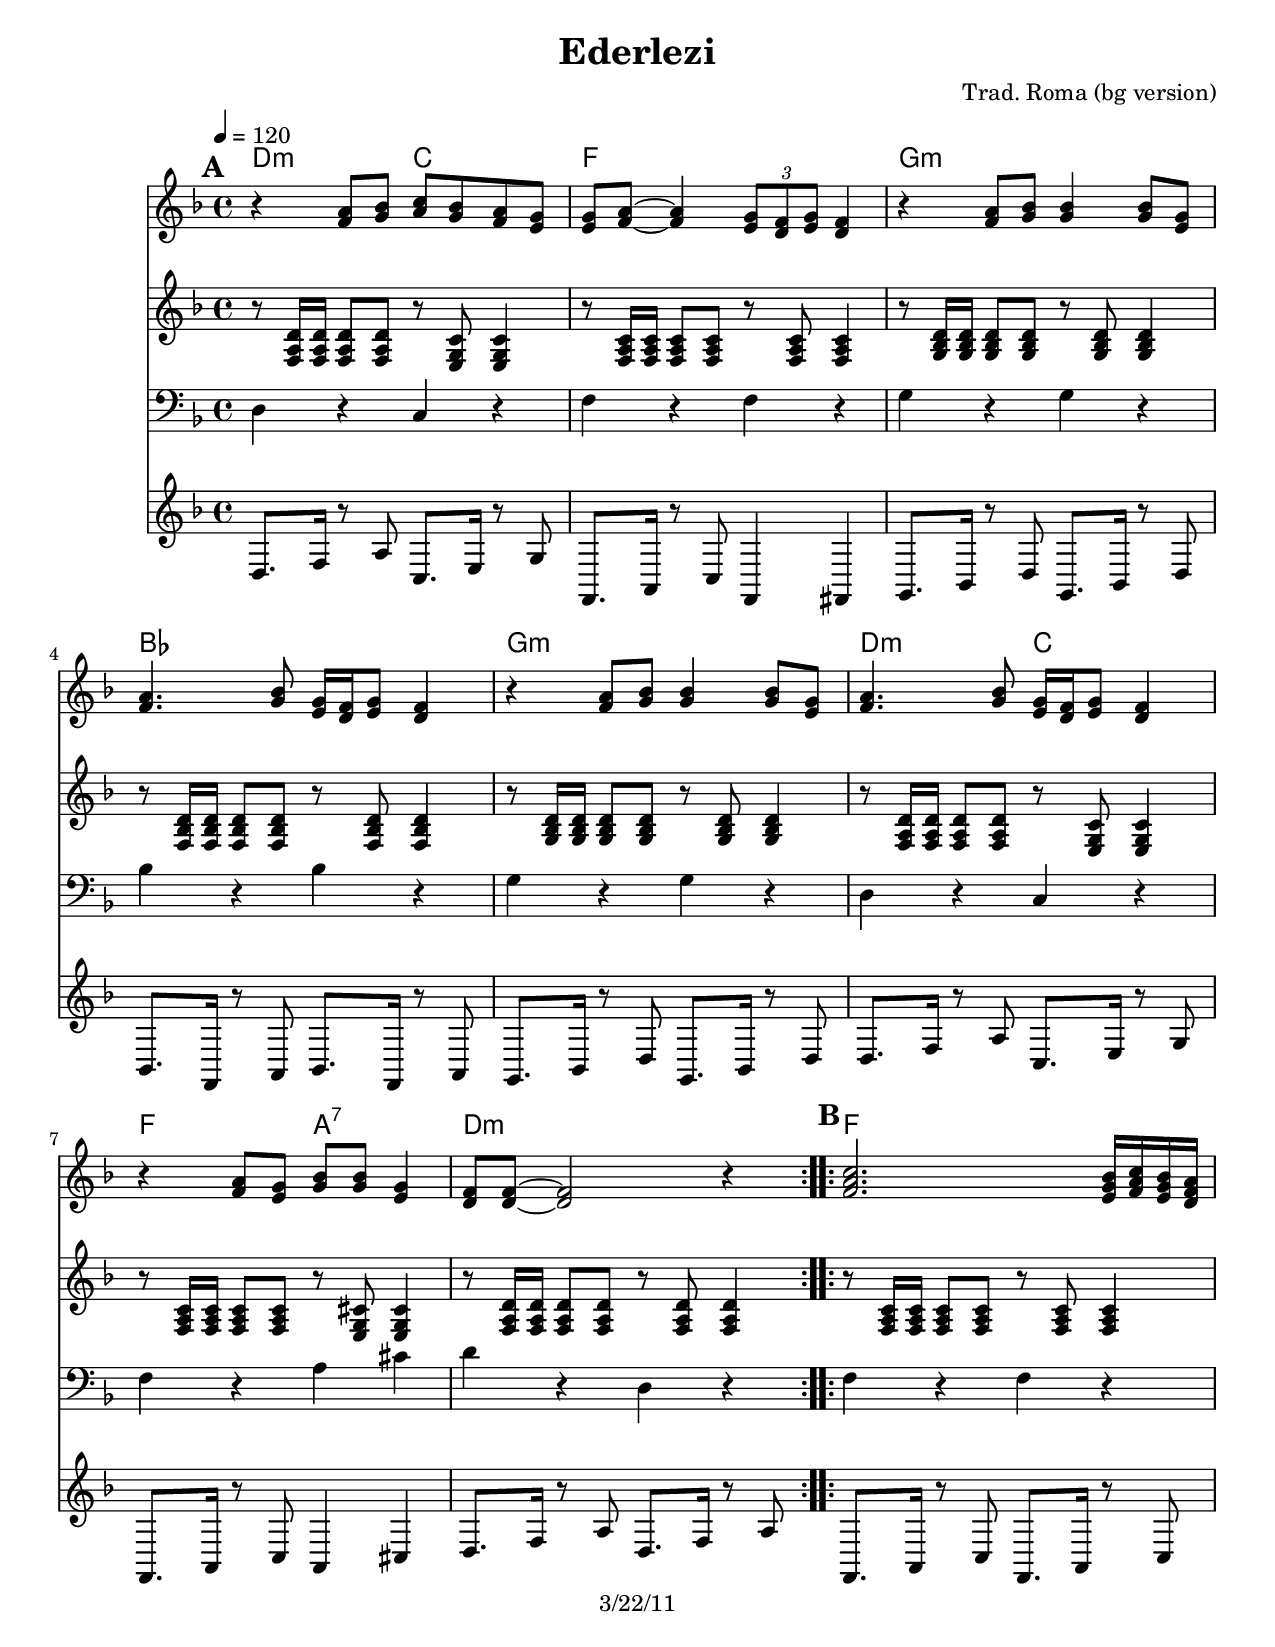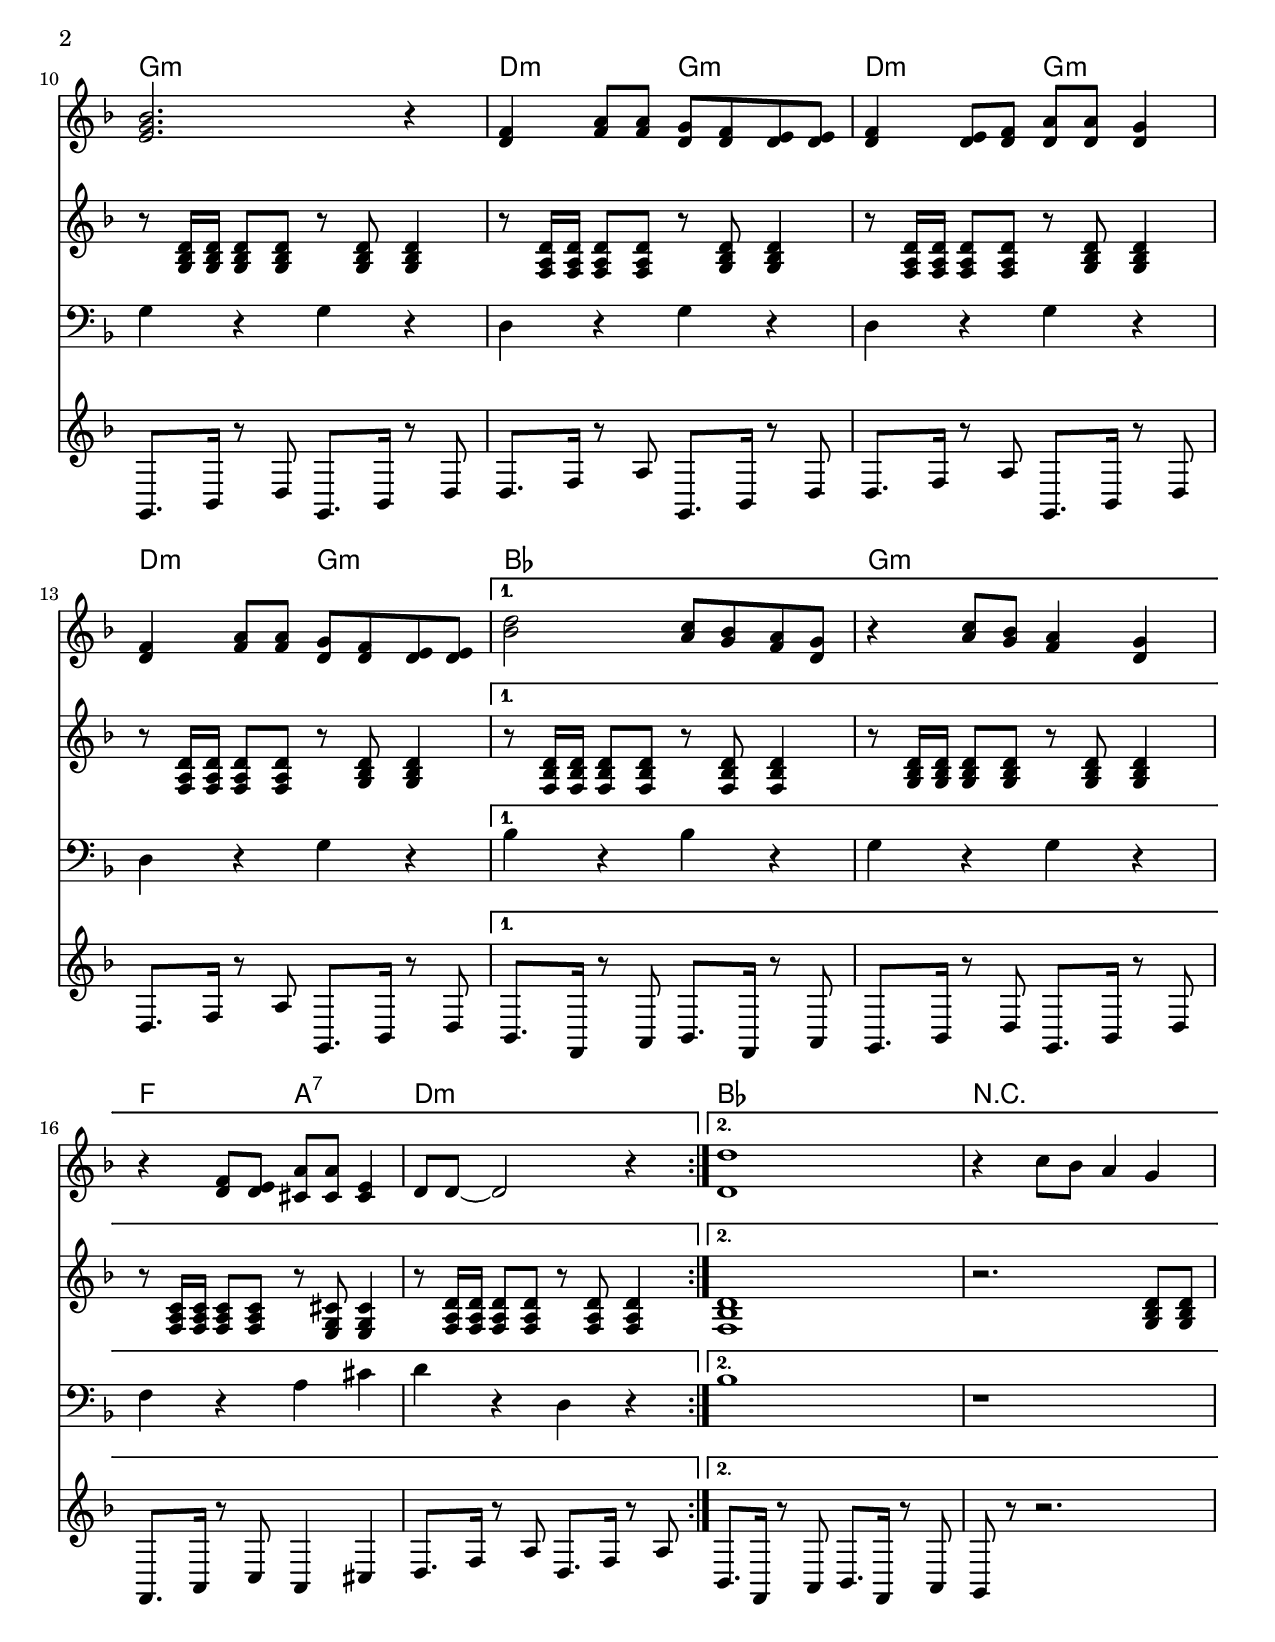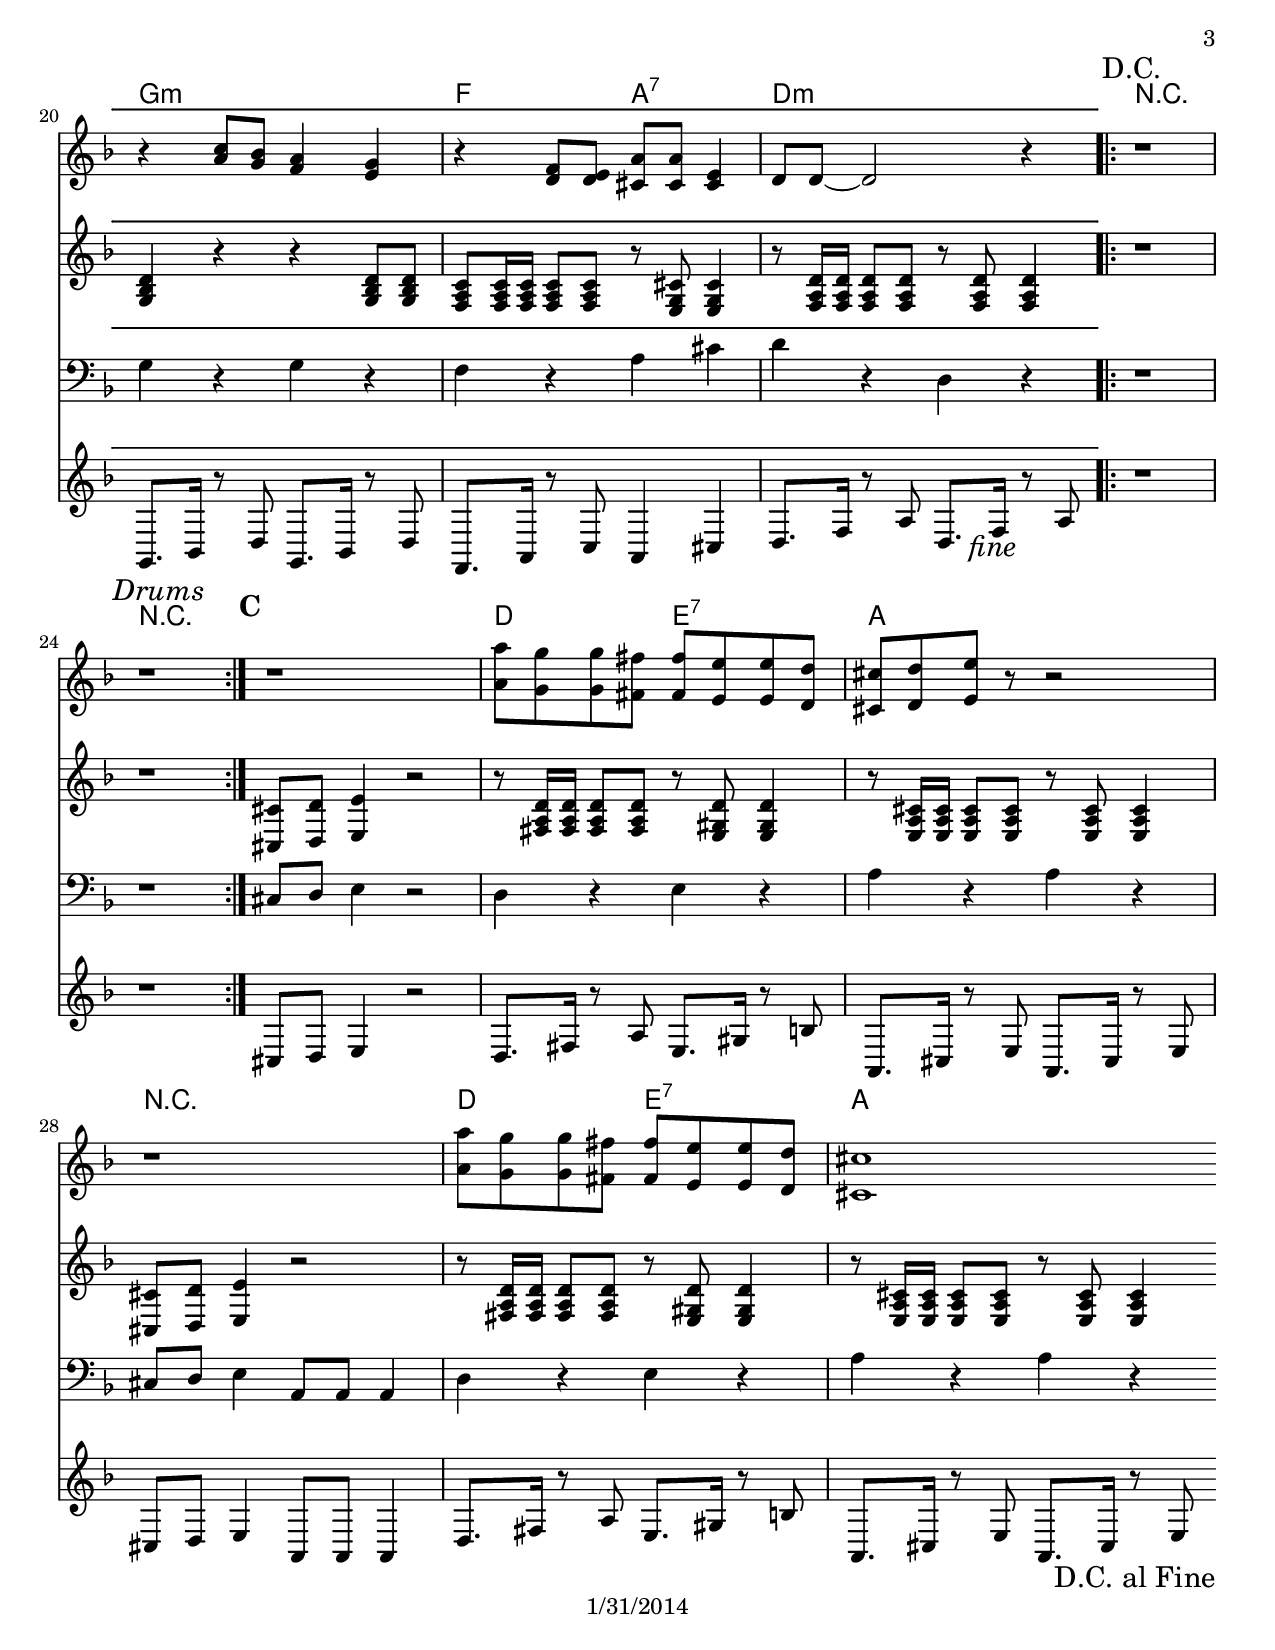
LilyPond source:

\version "2.12.3"

\header { 
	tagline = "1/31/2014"
	title = "Ederlezi"
	composer = "Trad. Roma (bg version)"
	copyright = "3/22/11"

	}
%description: Traditional <a href="http://voiceofroma.com/">Roma</a> song named for the annual Roma spring festival.  The lyrics declare, "We are all Roma."

%place a mark at bottom right
markdownright = { \once \override Score.RehearsalMark #'break-visibility = #begin-of-line-invisible \once \override Score.RehearsalMark #'self-alignment-X = #RIGHT \once \override Score.RehearsalMark #'direction = #DOWN }


% music pieces
%part: melody
melody = {
	\relative c' { \key d \minor

	\mark \default %A
	\repeat volta 2 {
	  r4 <f a>8 <g bes> <a c> <g bes> <f a> <e g> |
	  <e g> <f a>~ <f a>4 \times 2/3 { <e g>8 <d f> <e g> } <d f>4 |
	  r4 <f a>8 <g bes> <g bes>4 <g bes>8 <e g> |
	  <f a>4. <g bes>8 <e g>16 <d f> <e g>8 <d f>4 |
	  r4 <f a>8 <g bes> <g bes>4 <g bes>8 <e g> |
	  <f a>4. <g bes>8 <e g>16 <d f> <e g>8  <d f>4 |
	  r4 <f a>8 <e g> <g bes> <g bes> <e g>4 | <d f>8 <d f>~ <d f>2 r4 |
	}

	\mark \default %B
	\repeat volta 2 {
	  <f a c>2. <e g bes>16 <f a c> <e g bes> <d f a> | <e g bes>2. r4 |
	  <d f> <f a>8 <f a> <d g> <d f> <d e> <d e> | 
	  <d f>4 <d e>8 <d f> <d a'> <d a'> <d g>4 |
	  <d f>4 <f a>8 <f a> <d g> <d f> <d e> <d e> | }
	  \alternative {
		{ <bes' d>2 <a c>8 <g bes> <f a> <d g> | r4 <a' c>8 <g bes> <f a>4 <d g> |
		r4 <d f>8 <d e> <cis a'> <cis a'> <cis e>4 | d8 d~ d2 r4 | }
		{ <d d'>1 | r4 c'8 bes a4 g | r4 <a c>8 <g bes> <f a>4 <e g> |
		r4 <d f>8 <d e> <cis a'> <cis a'> <cis e>4 | d8 d~ d2 \markdownright \mark \markup { \italic "fine" } r4\mark \markup { "D.C." }  | }
	  }

	\repeat volta 2 { r1 \mark \markup { \italic "Drums" } | r1 | }

	\mark \default %C 
	  r1 | <a' a'>8 <g g'> <g g'> <fis fis'> <fis fis'> <e e'> <e e'> <d d'> | 
	  <cis cis'> <d d'> <e e'> r r2 | r1 |
	  <a a'>8 <g g'> <g g'> <fis fis'> <fis fis'> <e e'> <e e'> <d d'> | 	
	  <cis cis'>1 | \bar ".|" \markdownright \mark "D.C. al Fine"

}
}
%part: tenor
tenor = {
	\relative c { \key d \minor

	\mark \default %A
	\repeat volta 2 {
	  r8 <f a d>16 <f a d>16 <f a d>8 <f a d>8 r <e g c> <e g c>4 | r8 <f a c>16 <f a c>16 <f a c>8 <f a c>8 r <f a c> <f a c>4 | 
	  r8 <g bes d>16 <g bes d>16 <g bes d>8 <g bes d>8 r <g bes d> <g bes d>4 | r8 <f bes d>16 <f bes d>16 <f bes d>8 <f bes d>8 r <f bes d> <f bes d>4 | 
	  r8 <g bes d>16 <g bes d>16 <g bes d>8 <g bes d>8 r <g bes d> <g bes d>4 | r8 <f a d>16 <f a d>16 <f a d>8 <f a d>8 r <e g c> <e g c>4 |
	  r8 <f a c>16 <f a c>16 <f a c>8 <f a c>8 r <e g cis> <e g cis>4 | r8 <f a d>16 <f a d>16 <f a d>8 <f a d>8 r <f a d> <f a d>4 | 
	}

	\mark \default %B
	\repeat volta 2 {
	  r8 <f a c>16 <f a c>16 <f a c>8 <f a c>8 r <f a c> <f a c>4 | 
	  r8 <g bes d>16 <g bes d>16 <g bes d>8 <g bes d>8 r <g bes d> <g bes d>4 | 
	  r8 <f a d>16 <f a d>16 <f a d>8 <f a d>8 r <g bes d> <g bes d>4 | 
	  r8 <f a d>16 <f a d>16 <f a d>8 <f a d>8 r <g bes d> <g bes d>4 | 
	  r8 <f a d>16 <f a d>16 <f a d>8 <f a d>8 r <g bes d> <g bes d>4 | }
	  \alternative {
		{ r8 <f bes d>16 <f bes d>16 <f bes d>8 <f bes d>8 r <f bes d> <f bes d>4 |
	  	r8 <g bes d>16 <g bes d>16 <g bes d>8 <g bes d>8 r <g bes d> <g bes d>4 | 
	  	r8 <f a c>16 <f a c>16 <f a c>8 <f a c>8 r <e g cis> <e g cis>4 | 
	  	r8 <f a d>16 <f a d>16 <f a d>8 <f a d>8 r <f a d> <f a d>4 | }
		{ <f bes d>1 | r2. <g bes d>8 <g bes d> |  
%	  r8 <g bes d>16 <g bes d>16 <g bes d>8 <g bes d>8 r <g bes d> <g bes d>4 | 
		<g bes d>4 r r <g bes d>8 <g bes d> |
	  <f a c>8 <f a c>16 <f a c>16 <f a c>8 <f a c>8 r <e g cis> <e g cis>4 | 
	  	r8 <f a d>16 <f a d>16 <f a d>8 <f a d>8 r <f a d> \markdownright \mark \markup { \italic "fine" } <f a d>4\mark \markup { "D.C." } | }
	  }
	
	\repeat volta 2 { r1 \mark \markup { \italic "Drums" } | r1 | }
	

	\mark \default %C
	  <cis cis'>8 <d d'> <e e'>4 r2 | 
	  	r8 <fis a d>16 <fis a d>16 <fis a d>8 <fis a d>8 r <e gis d'> <e gis d'>4 | 
	  	r8 <e a cis>16 <e a cis>16 <e a cis>8 <e a cis>8 r <e a cis> <e a cis>4 | 
	  <cis cis'>8 <d d'> <e e'>4 r2 | 
	  	r8 <fis a d>16 <fis a d>16 <fis a d>8 <fis a d>8 r <e gis d'> <e gis d'>4 | 
	  	r8 <e a cis>16 <e a cis>16 <e a cis>8 <e a cis>8 r <e a cis> <e a cis>4 | 
	  \bar ".|" \markdownright \mark "D.C. al Fine" 
}
}


%part: bass
bass = {
	\relative c { \key d \minor

	\mark \default %A
	\repeat volta 2 {
	  d4 r c r | f r f r | g r g r | bes r bes r | 
	  g r g r | d r c r | f r a cis | d r d, r |
	}	
	
	\mark \default %B 
	\repeat volta 2 {
	  f r f r | g r g r |d r g r | d r g r | d r g r | }
	  \alternative {
		{ bes r bes r | g r g r | f r a cis | d r d, r | }
		{ bes'1 | r | g4 r g r | f r a cis | d r d, \markdownright \mark \markup { \italic "fine" } r\mark \markup { "D.C." } | }
	  }

	\repeat volta 2 { r1 \mark \markup { \italic "Drums" } | r1 | }

	\mark \default %C
	cis8 d e4 r2 | d4 r e r | a r a r | cis,8 d e4 a,8 a a4 |
	d r e r | a r a r | \bar ".|" \markdownright \mark "D.C. al Fine"
}
}

%part: hardbass
hardbass = {
	\relative c { \key d \minor

	\mark \default %A
	\repeat volta 2 {
	  d8. f16 r8 a c,8. e16 r8 g |
	 f,8. a16 r8 c f,4 fis |
	 g8. bes16 r8 d g,8. bes16 r8 d |
	 bes8. f16 r8 a bes8. f16 r8 a |
	 
	  g8. bes16 r8 d g,8. bes16 r8 d |
	 d8. f16 r8 a c,8. e16 r8 g |
	 f,8. a16 r8 c a4 cis |
	 d8. f16 r8 a d,8. f16 r8 a |
	
	}	
	
	\mark \default %B 
	\repeat volta 2 {
	  f,8. a16 r8 c f,8. a16 r8 c |
	 g8. bes16 r8 d g,8. bes16 r8 d |
	d8. f16 r8 a g,8. bes16 r8 d |
	 d8. f16 r8 a g,8. bes16 r8 d |
	 d8. f16 r8 a g,8. bes16 r8 d |
	 }
	  \alternative {
		{ bes8. f16 r8 a bes8. f16 r8 a |
	 g8. bes16 r8 d g,8. bes16 r8 d |
	 f,8. a16 r8 c a4 cis |
	 d8. f16 r8 a d,8. f16 r8 a |
	 }
		{ bes,8. f16 r8 a bes8. f16 r8 a |
	 g8 r r2. |
	 g8. bes16 r8 d g,8. bes16 r8 d |
	 f,8. a16 r8 c a4 cis |
	 d8. f16 r8 a d,8. f16 \markdownright \mark \markup { \italic "fine" } r8 a \mark \markup { "D.C." } |
	 }
	  }

	\repeat volta 2 { r1 \mark \markup { \italic "Drums" } |
	 r1 |
	 }

	\mark \default %C
	cis,8 d e4 r2 |
	 d8. fis16 r8 a e8. gis16 r8 b |
	 a,8. cis16 r8 e a,8. cis16 r8 e |
	 cis8 d e4 a,8 a a4 |
	
	d8. fis16 r8 a e8. gis16 r8 b |
	 a,8. cis16 r8 e a,8. cis16 r8 e | \bar ".|" \markdownright \mark "D.C. al Fine"
}
}

%part: changes
changes = \chordmode {
	%A
	d2:m c | f1 | g:m | bes | g:m | d2:m c | f a:7 | d1:m |

	%B
	f1 | g:m | d2:m g:m | d:m g:m | d:m g:m | 
	   bes1 | g:m | f2 a:7 | d1:m | 
	   bes1 | R | g:m | f2 a:7 | d1:m | 
	 
	%drums
	R | R |
	%C	
	R | d2 e:7 | a1 | R | d2 e:7 | a1 |
 }

%%Generated layout
#(set-default-paper-size "letter")
\book {
	\score { <<
			\set Score.markFormatter = #format-mark-box-numbers
			
		\transpose c c \new ChordNames { \set chordChanges = ##t \changes }
		\new Staff \with { \consists "Volta_engraver" } {  \set Staff.midiInstrument = #"trumpet" \clef treble
			\tempo  4 = 120 
			\override Score.RehearsalMark #'self-alignment-X = #LEFT
			\melody
		}
		\new Staff \with { \consists "Volta_engraver" } {  \set Staff.midiInstrument = #"trombone" \clef treble
			\override Score.RehearsalMark #'self-alignment-X = #LEFT
			\tenor
		}
		\new Staff \with { \consists "Volta_engraver" } {  \set Staff.midiInstrument = #"tuba" \clef bass
			\override Score.RehearsalMark #'self-alignment-X = #LEFT
			\bass
		}
		\new Staff \with { \consists "Volta_engraver" } {  \set Staff.midiInstrument = #"alto sax" \clef treble
			\override Score.RehearsalMark #'self-alignment-X = #LEFT
			\hardbass
		}
	>> \layout { \context { \Score \remove "Volta_engraver" } } }  
}